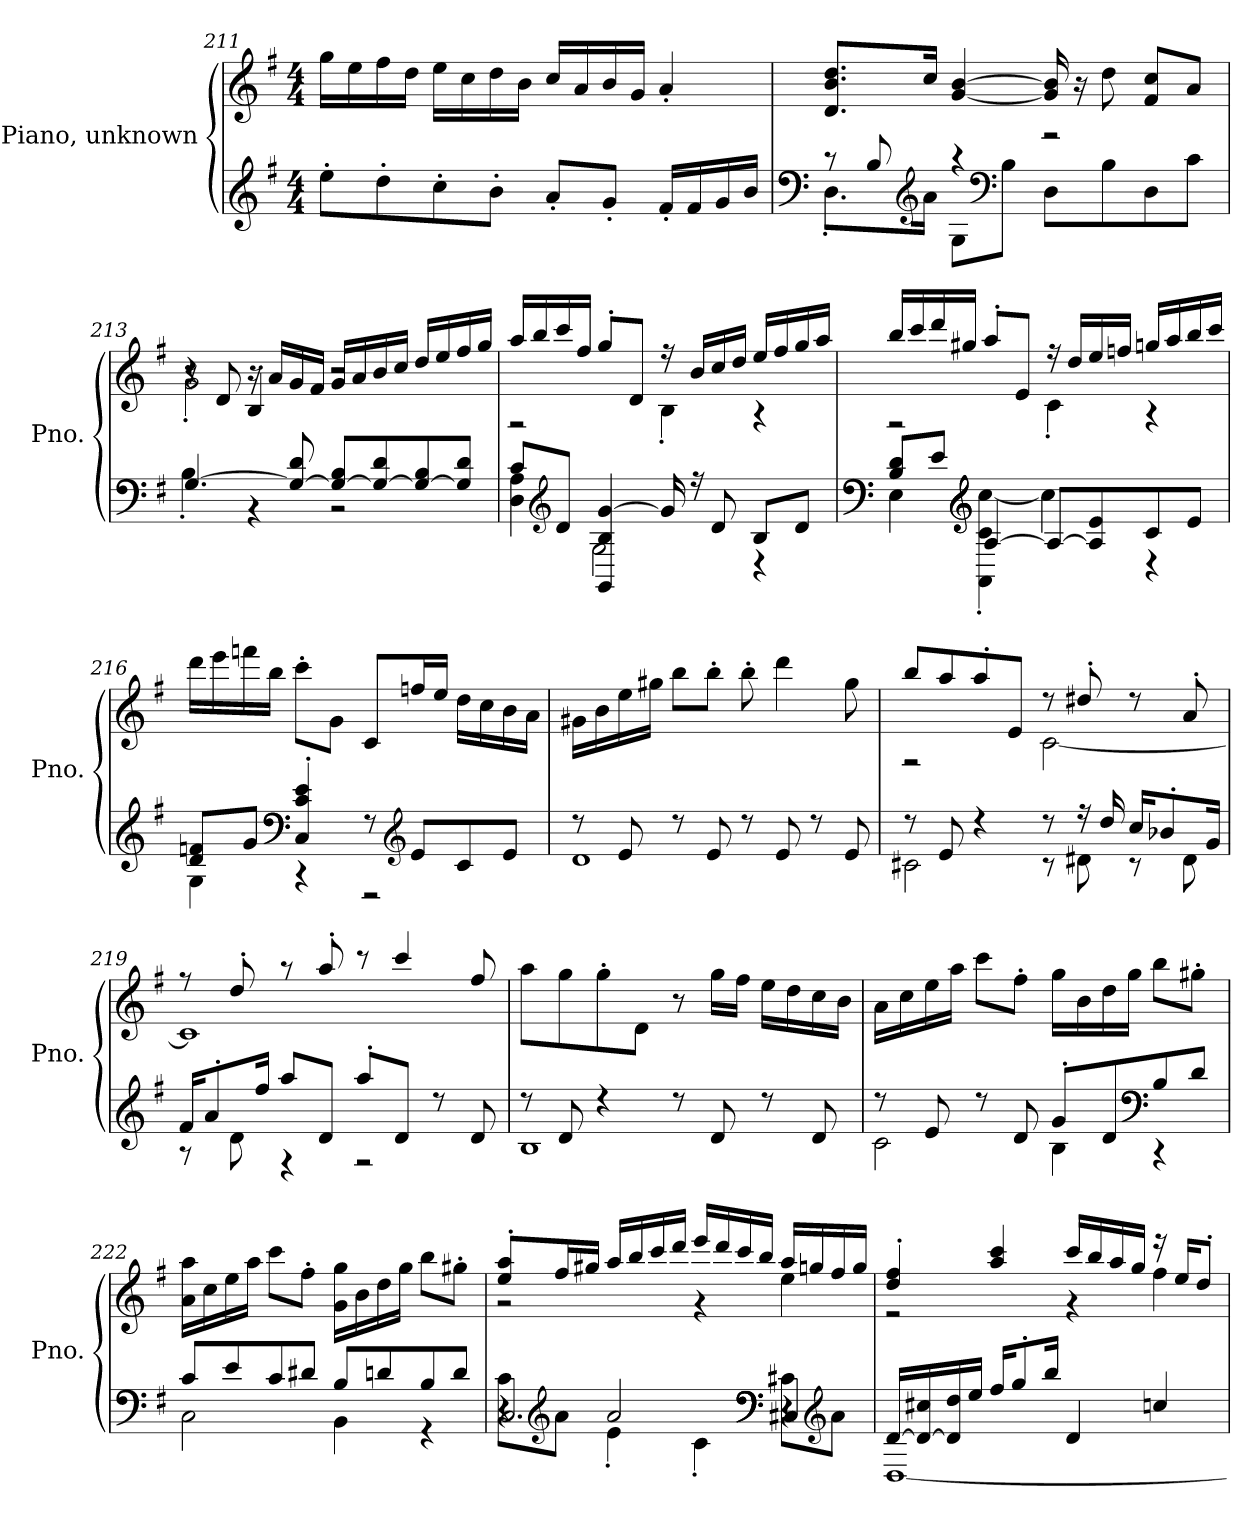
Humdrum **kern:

**kern	**kern
*part1	*part1
*staff2	*staff1
*I"Piano, unknown	*
*I'Pno.	*
!!LO:LB:g=z
*clefG2	*clefG2
*k[f#]	*k[f#]
*M4/4	*M4/4
=211	=211
8ee'\L	16gg\LL
.	16ee\
8dd'\	16ff#\
.	16dd\JJ
8cc'\	16ee\LL
.	16cc\
8b'\J	16dd\
.	16b\JJ
8a'/L	16cc/LL
.	16a/
8g'/J	16b/
.	16g/JJ
16f#'/LL	4a'/
16f#/	.
16g/	.
16b/JJ	.
=212	=212
*clefF4	*
*^	*
8r	8.D'\L	8.d/ 8.b/ 8.dd/L
8B/	.	.
*clefG2	*	*
.	16a\Jk	16cc/Jk
4r	8G\L	[4g/ [4b/
*clefF4	*	*
.	8B\J	.
2r	8D\L	16g/] 16b/]
.	.	16r
.	8B\	8dd\
.	8D\	8f#/ 8cc/L
.	8c\J	8a/J
!!LO:LB:g=z
=213	=213	=213
*	*	*^
*	*	*	*^
[4.G/	4B'\	8r	2g'\	4r
.	.	8d/	.	.
.	4r	16r	.	4B'/
.	.	16a/LL	.	.
8G/_ 8d/	.	16g/	.	.
.	.	16f#/JJ	.	.
8G/_ 8B/L	2r	16g/LL	2r	2r
.	.	16a/	.	.
8G/_ 8d/	.	16b/	.	.
.	.	16cc/JJ	.	.
8G/_ 8B/	.	16dd/LL	.	.
.	.	16ee/	.	.
8G/] 8d/J	.	16ff#/	.	.
.	.	16gg/JJ	.	.
*	*	*	*v	*v
=214	=214	=214	=214
8c/L	4D\ 4A\	16aa/LL	2r
.	.	16bb/	.
*clefG2	*	*	*
8d/J	.	16ccc/	.
.	.	16ff#/JJ	.
4GG/ 4B/ [4g/	2G\	8gg'/L	.
.	.	8d/J	.
16g/]	.	16r	4B'\
16r	.	16b/LL	.
8d/	.	16cc/	.
.	.	16dd/JJ	.
8B/L	4r	16ee/LL	4r
.	.	16ff#/	.
8d/J	.	16gg/	.
.	.	16aa/JJ	.
!!LO:PB:g=z	!!
=215	=215	=215	=215
*clefF4	*	*	*
8B/ 8d/L	4E\	16bb/LL	2r
.	.	16ccc/	.
8e/J	.	16ddd/	.
.	.	16gg#X/JJ	.
*clefG2	*	*	*
[4A/	4AA\' 4c\' [4cc\'	8aa'/L	.
.	.	8e/J	.
8A/L_	4cc\]	16r	4c'\
.	.	16dd/LL	.
8A/] 8e/	.	16ee/	.
.	.	16ffn/JJ	.
8c/	4r	16ggn/LL	4r
.	.	16aa/	.
8e/J	.	16bb/	.
.	.	16ccc/JJ	.
*	*	*v	*v
=216	=216	=216
8d/ 8fn/L	4G\	16ddd\LL
.	.	16eee\
8g/J	.	16fffn\
.	.	16bb\JJ
*clefF4	*	*
4C/' 4c/' 4e/'	4r	8ccc'\L
.	.	8g\J
8r	2r	8c/L
*clefG2	*	*
8e/L	.	16ffn/L
.	.	16ee/JJ
8c/	.	16dd\LL
.	.	16cc\
8e/J	.	16b\
.	.	16a\JJ
!!LO:LB:g=z
=217	=217	=217
8r	1d	16g#X\LL
.	.	16b\
8e/	.	16ee\
.	.	16gg#X\JJ
8r	.	8bb\L
8e/	.	8bb'\J
8r	.	8bb'\
8e/	.	4ddd\
8r	.	.
8e/	.	8gg#\
=218	=218	=218
*	*	*^
8r	2c#X\	8bb/L	2r
8e/	.	8aa/	.
4r	.	8aa'/	.
.	.	8e/J	.
8r	8r	8r	[2c\
16r	8d#X\	8dd#X'/	.
16dd/	.	.	.
16cc/KL	8r	8r	.
8b-X'/	.	.	.
.	8d#\	8a'/	.
16g/Jk	.	.	.
=219	=219	=219	=219
16f#/KL	8r	8r	1c]
8a'/	.	.	.
.	8d\	8dd'/	.
16ff#/Jk	.	.	.
8aa/L	4r	8r	.
8d/J	.	8aa'/	.
8aa'/L	2r	8r	.
8d/J	.	4ccc/	.
8r	.	.	.
8d/	.	8ff#/	.
*	*	*v	*v
!!LO:LB:g=z
=220	=220	=220
8r	1B	8aa\L
8d/	.	8gg\
4r	.	8gg'\
.	.	8d\J
8r	.	8r
8d/	.	16gg\LL
.	.	16ff#\JJ
8r	.	16ee\LL
.	.	16dd\
8d/	.	16cc\
.	.	16b\JJ
=221	=221	=221
8r	2c\	16a\LL
.	.	16cc\
8e/	.	16ee\
.	.	16aa\JJ
8r	.	8ccc\L
8d/	.	8ff#'\J
8g'/L	4B\	16gg\LL
.	.	16b\
8d/	.	16dd\
.	.	16gg\JJ
*clefF4	*	*
8B/	4r	8bb\L
8d/J	.	8gg#X'\J
=222	=222	=222
8c/L	2C\	16a\ 16aa\LL
.	.	16cc\
8e/	.	16ee\
.	.	16aa\JJ
8c/	.	8ccc\L
8d#X/J	.	8ff#'\J
8B/L	4BB\	16g\ 16gg\LL
.	.	16b\
8dn/	.	16dd\
.	.	16gg\JJ
8B/	4r	8bb\L
8d/J	.	8gg#X'\J
!!LO:LB:g=z
=223	=223	=223
*	*^	*^
4r	8c\L	2.C/	8ee/' 8aa/'L	2r
*clefG2	*	*	*	*
.	8a\J	.	16ff#/L	.
.	.	.	16gg#X/JJ	.
2a/	4e'\	.	16aa/LL	.
.	.	.	16bb/	.
.	.	.	16ccc/	.
.	.	.	16ddd/JJ	.
.	4c'\	.	16eee/LL	4r
.	.	.	16ddd/	.
.	.	.	16ccc/	.
.	.	.	16bb/JJ	.
*clefF4	*	*	*	*
4r	8c#X\L	4C#X/	16aa/LL	4ee\
.	.	.	16ggn/	.
*clefG2	*	*	*	*
.	8a\J	.	16ff#/	.
.	.	.	16gg/JJ	.
*	*v	*v	*	*
=224	=224	=224	=224
[16d/LL	[1D	4dd/' 4ff#/'	2r
16d/_ 16cc#X/	.	.	.
16d/] 16dd/	.	.	.
16ee/JJ	.	.	.
16ff#/KL	.	4aa/ 4ccc/	.
8gg'/	.	.	.
16bb/Jk	.	.	.
4d/	.	16ccc/LL	4r
.	.	16bb/	.
.	.	16aa/	.
.	.	16gg/JJ	.
4ccn/	.	16r	4ff#\
.	.	16ee/KL	.
.	.	8dd'/J	.
*v	*v	*	*
*	*v	*v
=	=
*-	*-
